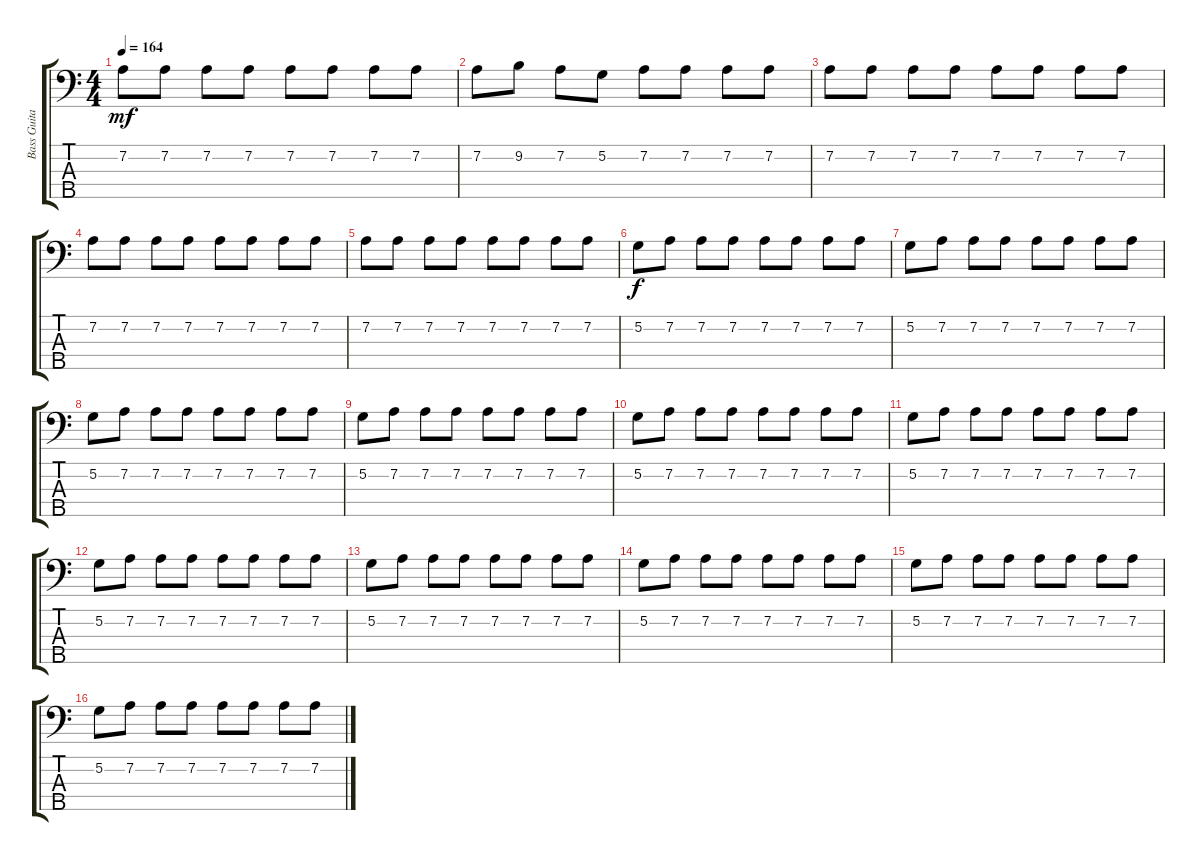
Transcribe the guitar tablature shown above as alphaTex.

\track ("Bass Guitar" "Bass Guita") {instrument electricbassfinger}
\staff {score tabs}
\tuning (G2 D2 A1 E1 B0) {hide}
\ts (4 4)
\tempo 164
\clef f4
\ks c
7.2.8{dy mf} 7.2.8 7.2.8 7.2.8 7.2.8 7.2.8 7.2.8 7.2.8 |
7.2.8 9.2.8 7.2.8 5.2.8 7.2.8 7.2.8 7.2.8 7.2.8 |
7.2.8 7.2.8 7.2.8 7.2.8 7.2.8 7.2.8 7.2.8 7.2.8 |
7.2.8 7.2.8 7.2.8 7.2.8 7.2.8 7.2.8 7.2.8 7.2.8 |
7.2.8 7.2.8 7.2.8 7.2.8 7.2.8 7.2.8 7.2.8 7.2.8 |
5.2.8{dy f} 7.2.8 7.2.8 7.2.8 7.2.8 7.2.8 7.2.8 7.2.8 |
5.2.8 7.2.8 7.2.8 7.2.8 7.2.8 7.2.8 7.2.8 7.2.8 |
5.2.8 7.2.8 7.2.8 7.2.8 7.2.8 7.2.8 7.2.8 7.2.8 |
5.2.8 7.2.8 7.2.8 7.2.8 7.2.8 7.2.8 7.2.8 7.2.8 |
5.2.8 7.2.8 7.2.8 7.2.8 7.2.8 7.2.8 7.2.8 7.2.8 |
5.2.8 7.2.8 7.2.8 7.2.8 7.2.8 7.2.8 7.2.8 7.2.8 |
5.2.8 7.2.8 7.2.8 7.2.8 7.2.8 7.2.8 7.2.8 7.2.8 |
5.2.8 7.2.8 7.2.8 7.2.8 7.2.8 7.2.8 7.2.8 7.2.8 |
5.2.8 7.2.8 7.2.8 7.2.8 7.2.8 7.2.8 7.2.8 7.2.8 |
5.2.8 7.2.8 7.2.8 7.2.8 7.2.8 7.2.8 7.2.8 7.2.8 |
5.2.8 7.2.8 7.2.8 7.2.8 7.2.8 7.2.8 7.2.8 7.2.8
